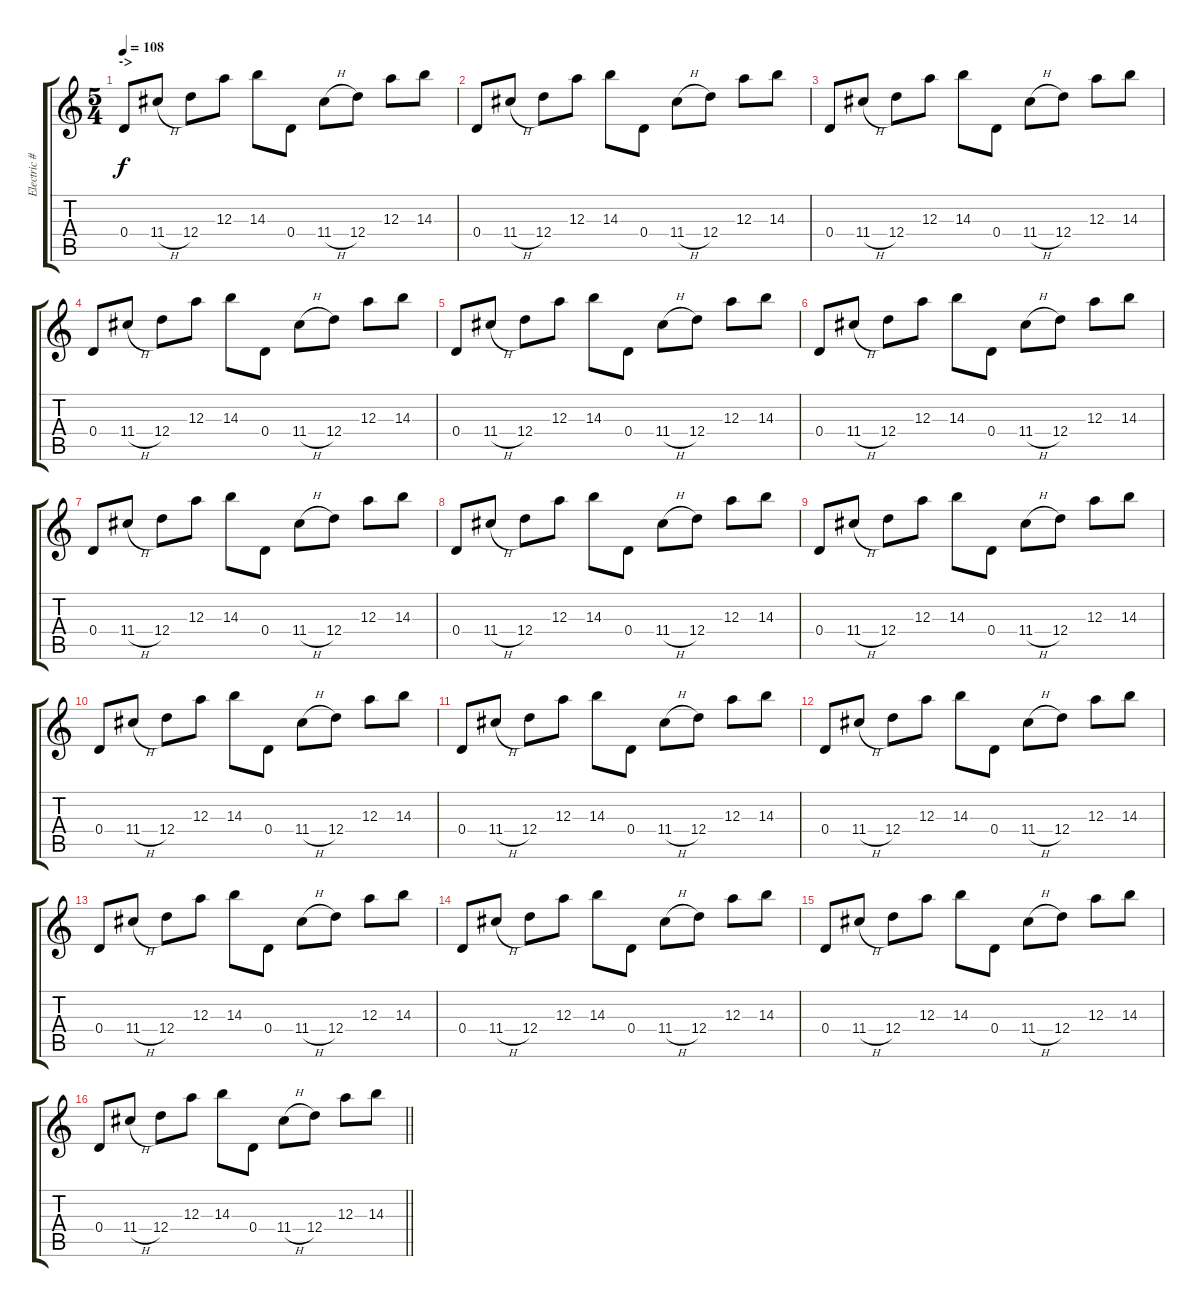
\track ("Electric #1" "Electric #") {instrument distortionguitar}
\staff {score tabs}
\tuning (B4 E4 A3 D3 G2 C2) {hide}
\ts (5 4)
\section ("" "->")
\tempo 108
\clef g2
\ks c
0.4.8{dy f} 11.4{h}.8 12.4.8 12.3.8 14.3.8 0.4.8 11.4{h}.8 12.4.8 12.3.8 14.3.8 |
0.4.8 11.4{h}.8 12.4.8 12.3.8 14.3.8 0.4.8 11.4{h}.8 12.4.8 12.3.8 14.3.8 |
0.4.8 11.4{h}.8 12.4.8 12.3.8 14.3.8 0.4.8 11.4{h}.8 12.4.8 12.3.8 14.3.8 |
0.4.8 11.4{h}.8 12.4.8 12.3.8 14.3.8 0.4.8 11.4{h}.8 12.4.8 12.3.8 14.3.8 |
0.4.8 11.4{h}.8 12.4.8 12.3.8 14.3.8 0.4.8 11.4{h}.8 12.4.8 12.3.8 14.3.8 |
0.4.8 11.4{h}.8 12.4.8 12.3.8 14.3.8 0.4.8 11.4{h}.8 12.4.8 12.3.8 14.3.8 |
0.4.8 11.4{h}.8 12.4.8 12.3.8 14.3.8 0.4.8 11.4{h}.8 12.4.8 12.3.8 14.3.8 |
0.4.8 11.4{h}.8 12.4.8 12.3.8 14.3.8 0.4.8 11.4{h}.8 12.4.8 12.3.8 14.3.8 |
0.4.8 11.4{h}.8 12.4.8 12.3.8 14.3.8 0.4.8 11.4{h}.8 12.4.8 12.3.8 14.3.8 |
0.4.8 11.4{h}.8 12.4.8 12.3.8 14.3.8 0.4.8 11.4{h}.8 12.4.8 12.3.8 14.3.8 |
0.4.8 11.4{h}.8 12.4.8 12.3.8 14.3.8 0.4.8 11.4{h}.8 12.4.8 12.3.8 14.3.8 |
0.4.8 11.4{h}.8 12.4.8 12.3.8 14.3.8 0.4.8 11.4{h}.8 12.4.8 12.3.8 14.3.8 |
0.4.8 11.4{h}.8 12.4.8 12.3.8 14.3.8 0.4.8 11.4{h}.8 12.4.8 12.3.8 14.3.8 |
0.4.8 11.4{h}.8 12.4.8 12.3.8 14.3.8 0.4.8 11.4{h}.8 12.4.8 12.3.8 14.3.8 |
0.4.8 11.4{h}.8 12.4.8 12.3.8 14.3.8 0.4.8 11.4{h}.8 12.4.8 12.3.8 14.3.8 |
\barLineRight lightlight
0.4.8 11.4{h}.8 12.4.8 12.3.8 14.3.8 0.4.8 11.4{h}.8 12.4.8 12.3.8 14.3.8
